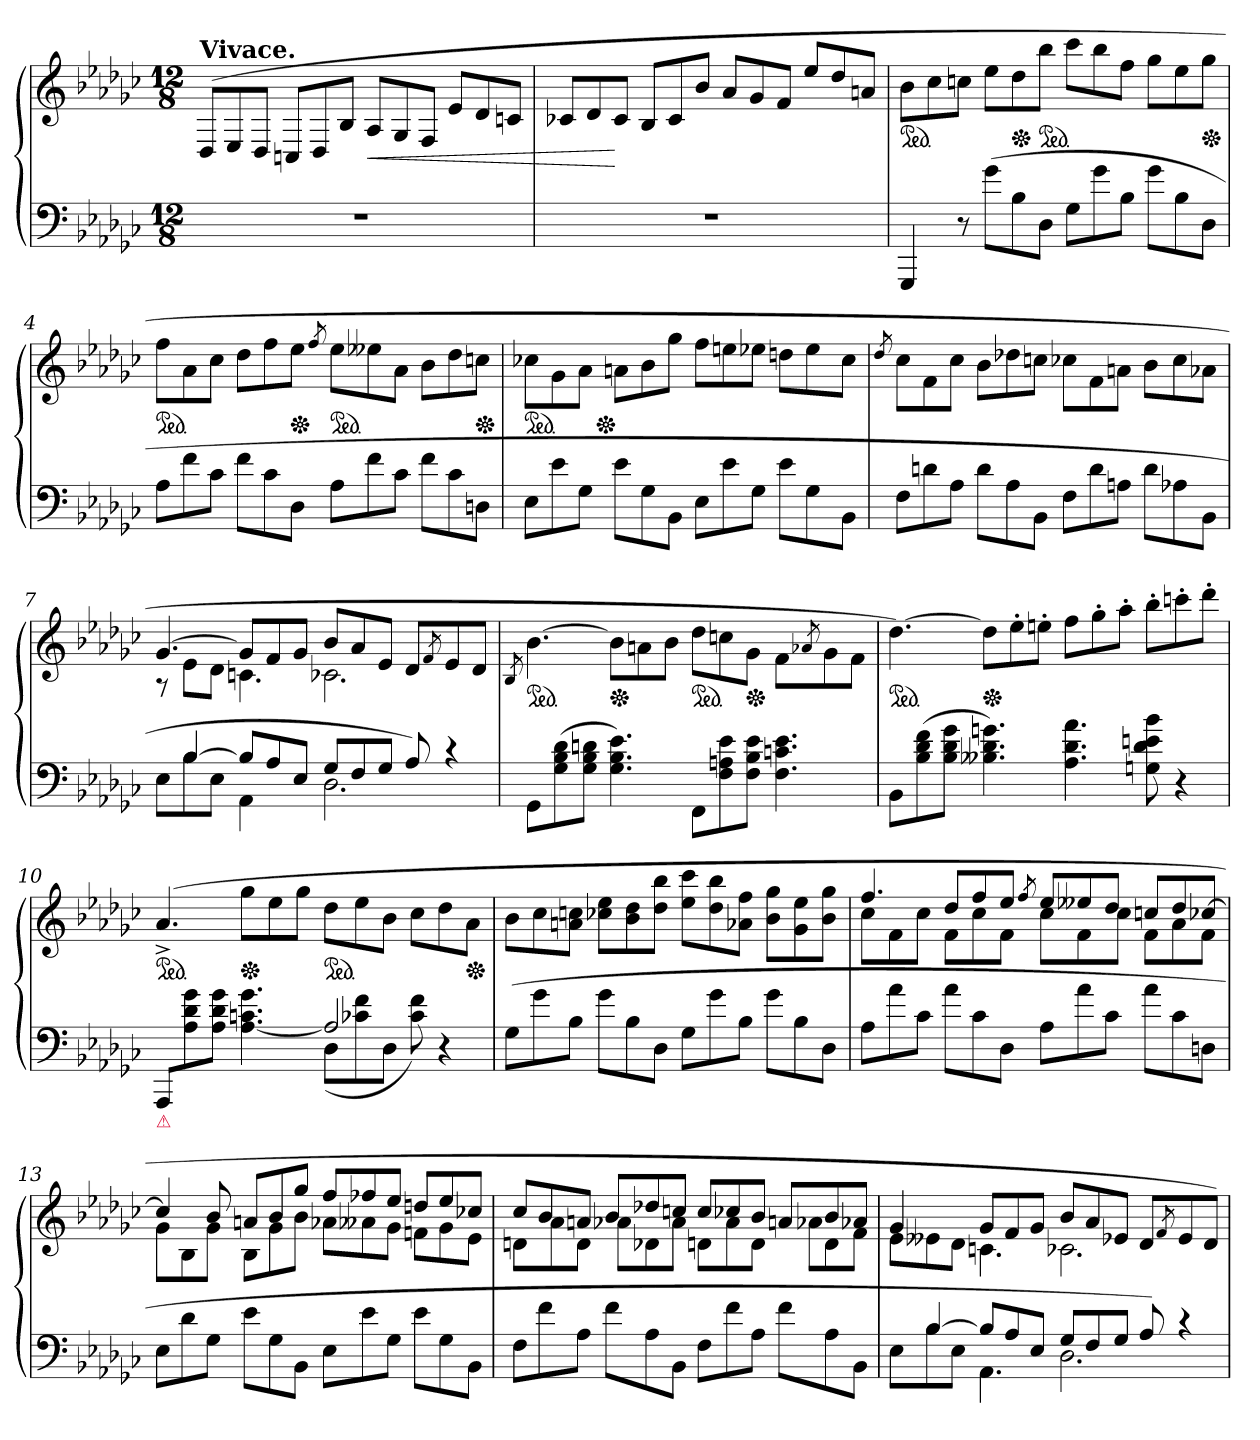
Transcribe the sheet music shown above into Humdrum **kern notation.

**kern	**kern	**dynam
*part1	*part1	*part1
*staff2	*staff1	*staff1/2
*clefF4	*clefG2	*
*k[b-e-a-d-g-c-]	*k[b-e-a-d-g-c-]	*
*M12/8	*M12/8	*
=1	=1	=1
!	!LO:TX:a:B:t=Vivace.	!
1.r	(>8D-/L	.
.	8E-/	.
.	8D-/J	.
.	8Cn/L	.
.	8D-/	.
.	8B-/J	.
.	8A-/L	<
.	8G-/	.
.	8F/J	.
.	8e-L	.
.	8d-	.
.	8cnJ	.
=2	=2	=2
1.rF	8c-XL	.
.	8d-	.
.	8c-J	[
.	8B-L	.
.	8c-	.
.	8b-J	.
.	8a-L	.
.	8g-	.
.	8fJ	.
.	8ee-/L	.
.	8dd-/	.
.	8an/J	.
=3	=3	=3
*	*ped	*
4GGG-	8b-L	.
.	8cc-	.
8r	8ccnJ	.
(>8g-L	8ee-L	.
*	*Xped	*
8B-	8dd-	.
*	*ped	*
8D-J	8bb-J	.
8G-L	8ccc-L	.
8g-	8bb-	.
8B-J	8ffJ	.
8g-L	8gg-L	.
8B-	8ee-	.
*	*Xped	*
8D-J	8gg-J	.
=4	=4	=4
*	*ped	*
8A-L	8ffL	.
8f	8a-	.
8c-J	8cc-J	.
8fL	8dd-L	.
8c-	8ff	.
*	*Xped	*
8D-J	8ee-J	.
.	8qff/	.
*	*ped	*
8A-L	8ee-L	.
8f	8ee--X	.
8c-J	8a-J	.
8fL	8b-L	.
8c-	8dd-	.
*	*Xped	*
8DnJ	8ccnJ	.
=5	=5	=5
*	*ped	*
*	*^	*
8E-L	8cc-X\L	4ryy	.
8e-	8g-\	.	.
8G-J	8a-\J	16ryy	.
*	*Xped	*	*
.	.	1ryy	.
8e-L	8anL	.	.
8G-	8b-	.	.
8BB-J	8gg-J	.	.
8E-L	8ffL	.	.
8e-	8een	.	.
8G-J	8ee-XJ	.	.
8e-L	8ddnL	.	.
8G-	8ee-	.	.
.	.	8.ryy	.
8BB-J	8cc-J	.	.
*	*v	*v	*
=6	=6	=6
.	8qdd-/	.
8FL	8cc-\L	.
8dn	8f\	.
8A-J	8cc-\J	.
8dL	8b-L	.
8A-	8dd-X	.
8BB-J	8ccnJ	.
8FL	8cc-X\L	.
8d	8f\	.
8AnJ	8an\J	.
8dL	8b-L	.
8A-X	8cc-	.
8BB-J	8a-XJ	.
=7	=7	=7
*^	*^	*
8rcyy	8E-L	[4.g-	8rA	.
[4B-	8B-	.	8e-L	.
.	8E-J	.	8d-J	.
8B-L]	4AA-	8g-L]	4.cn	.
8A-	.	8f	.	.
8E-J	8ryy	8g-J	.	.
8G-L	2.D-	8b-L	2.c-X	.
8F	.	8a-	.	.
8G-J	.	8e-J	.	.
8A-)	.	8d-L	.	.
.	.	8qf/	.	.
4rc	.	8e-	.	.
.	.	8d-J	.	.
*v	*v	*	*	*
*	*v	*v	*
=8	=8	=8
.	8qB-/	.
*	*ped	*
8GG-L	[4.b-	.
(8G- 8B- 8d-	.	.
*	*Xped	*
8G- 8B- 8dnJ	.	.
4.G- 4.B- 4.e-)	8b-\L]	.
.	8an\	.
.	8b-\J	.
*	*ped	*
8FFL	8dd-L	.
8F 8An 8e-	8ccn	.
*	*Xped	*
8F 8B- 8e-J	8g-J	.
4.F 4.cn 4.e-	8f\L	.
.	8qa-X/	.
.	8g-\	.
.	8f\J	.
=9	=9	=9
*	*ped	*
8BB-L	[4.dd-)	.
(8B- 8d- 8f	.	.
*	*Xped	*
8B- 8d- 8g-J	.	.
4.B--X 4.d- 4.gn)	8dd-L]	.
.	8ee-'>	.
.	8een'>J	.
4.A- 4.d- 4.a-	8ffL	.
.	8gg-'>	.
.	8aa-'>J	.
8Gn 8d- 8en 8b-	8bb-'>L	.
4r	8cccn'>	.
.	8ddd-'>J	.
=10	=10	=10
*^	*	*
!LO:TX:b:color=crimson:t=⚠	!	!	!
*	*	*ped	*
8AAA-/L	2.ryy	(>4.a-^>	.
8A-\ 8d-\ 8g-\	.	.	.
*	*	*Xped	*
8A-\ 8d-\ 8g-\J	.	.	.
[4.A- 4.cn 4.g-	.	8gg-L	.
.	.	8ee-	.
.	.	8gg-J	.
*	*	*ped	*
2A-]	(>8D-L	8dd-L	.
.	8c-X 8f	8ee-	.
.	8D-J	8b-J	.
.	8c- 8f)	8cc-L	.
4rgyy	4r	8dd-	.
*	*	*Xped	*
.	.	8a-J	.
*v	*v	*	*
=11	=11	=11
(>8G-L	8b-L	.
8g-	8cc-	.
8B-J	8an 8ccnJ	.
8g-L	8cc-X 8ee-L	.
8B-	8b- 8dd-	.
8D-J	8dd- 8bb-J	.
8G-L	8ee- 8ccc-L	.
8g-	8dd- 8bb-	.
8B-J	8a-X 8ffJ	.
8g-L	8b- 8gg-L	.
8B-	8g- 8ee-	.
8D-J	8b- 8gg-J	.
=12	=12	=12
*	*^	*
8A-L	4.ff	8cc-L	.
8a-	.	8f	.
8c-J	.	8cc-J	.
8a-L	8dd-L	8fL	.
8c-	8ff	8cc-	.
8D-J	8ee-J	8fJ	.
.	8qff/	.	.
8A-L	8ee-L	8cc-L	.
8a-	8ee--X	8f	.
8c-J	8dd-J	8cc-J	.
8a-L	8ccnL	8fL	.
8c-	8dd-	8a-	.
8DnJ	[8cc-XJ	8fJ	.
=13	=13	=13	=13
8E-L	4cc-]	8g-L	.
8d-	.	8B-	.
8G-J	8b-	8g-J	.
8e-L	8anL	8B-L	.
8G-	8b-	8g-	.
8BB-J	8gg-J	8b-J	.
8E-L	8ffL	8a-XL	.
8e-	8ff-X	8a--X	.
8G-J	8ee-J	8g-J	.
8e-L	8ddnL	8fnL	.
8G-	8ee-	8g-	.
8BB-J	8cc-XJ	8e-J	.
=14	=14	=14	=14
8FL	8cc-L	8dnL	.
8f	8b-	8a-	.
8A-J	8anJ	8dJ	.
8fL	8b-L	8a-XL	.
8A-	8dd-X	8d-X	.
8BB-J	8ccnJ	8a-J	.
8FL	8ccL	8dnL	.
8f	8cc-X	8a-	.
8A-J	8b-J	8dJ	.
8fL	8anL	8a-XL	.
8A-	8b-	8d	.
8BB-J	8a-XJ	8fJ	.
=15	=15	=15	=15
*^	*	*	*
8reyy	8E-L	4g-	8e-L	.
[4B-	8B-	.	8e--X	.
.	8E-J	8ryy	8d-J	.
8B-L]	4.AA-	8g-L	4.cn	.
8A-	.	8f	.	.
8E-J	.	8g-J	.	.
8G-L	2.D-	8b-L	2.c-X	.
8F	.	8a-	.	.
8G-J	.	8e-XJ	.	.
8A-)	.	8d-L	.	.
.	.	8qf/	.	.
4r	.	8e-	.	.
.	.	8d-J)	.	.
*v	*v	*	*	*
*	*v	*v	*
=	=	=
*-	*-	*-
